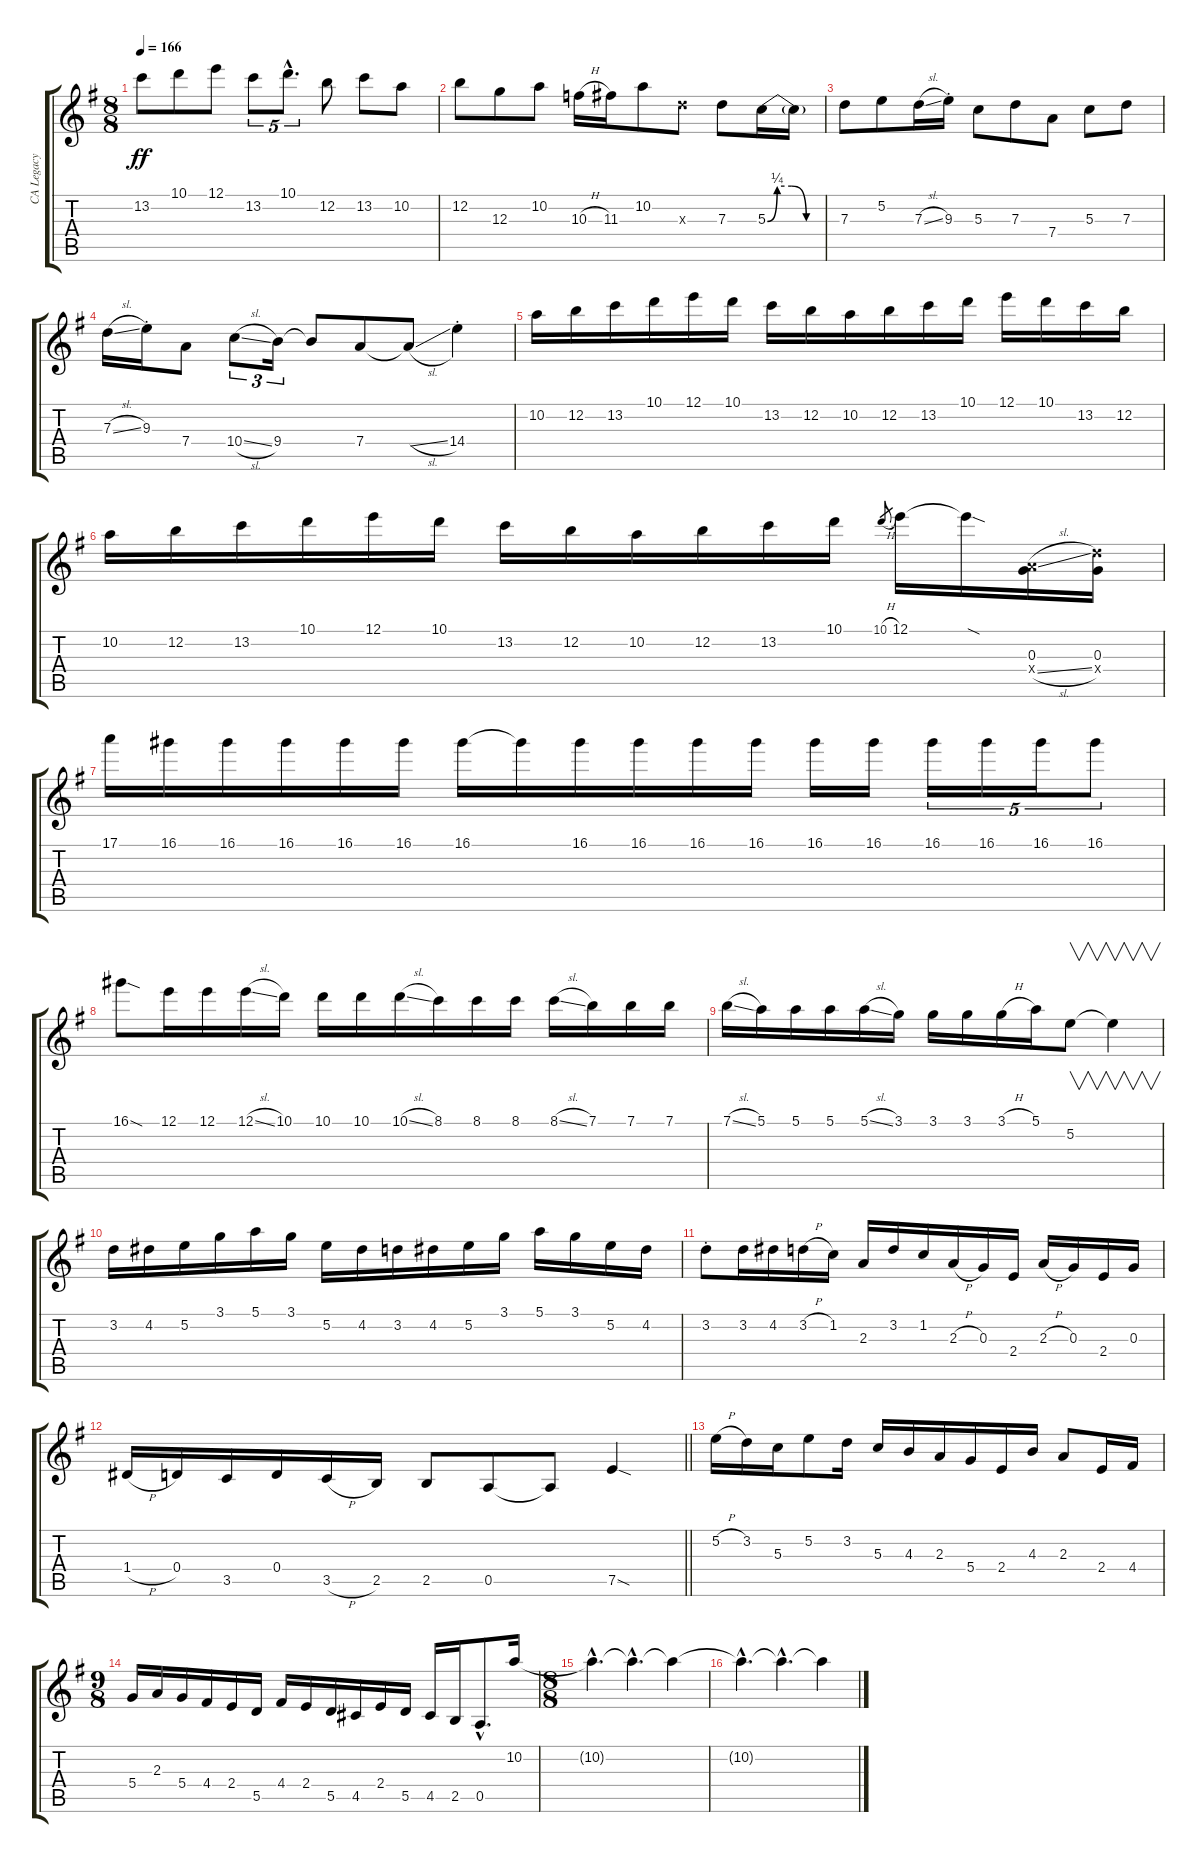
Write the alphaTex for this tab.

\track ("CA Legacy" "CA Legacy") {instrument acousticguitarsteel}
\staff {score tabs}
\tuning (E4 B3 G3 D3 A2 E2) {hide}
\ts (8 8)
\tempo 166
\clef g2
\ks g
13.2.8{dy ff} 10.1.8 12.1.8 13.2.8{tu (5 4)} 10.1{hac}.8{d tu (5 4)} 12.2.8 13.2.8 10.2.8 |
12.2.8 12.3.8 10.2.8 10.3{h}.16 11.3.16 10.2.8 7.3{x}.8 7.3.8 5.3{be (custom 0 0 10 1 25 1 40 0 60 0)}.16 5.3{t}.16 |
7.3.8 5.2.8 7.3{sl}.16 9.3{st}.16 5.3.8 7.3.8 7.4.8 5.3.8 7.3.8 |
7.3{sl}.16 9.3{st}.16 7.4.8 10.4{sl}.8{tu (3 2)} 9.4.16{tu (3 2)} 9.4{t}.8 7.4.8 7.4{sl t}.8 14.4{st}.4 |
10.2.16 12.2.16 13.2.16 10.1.16 12.1.16 10.1.16 13.2.16 12.2.16 10.2.16 12.2.16 13.2.16 10.1.16 12.1.16 10.1.16 13.2.16 12.2.16 |
10.2.16 12.2.16 13.2.16 10.1.16 12.1.16 10.1.16 13.2.16 12.2.16 10.2.16 12.2.16 13.2.16 10.1.16 10.1{h}.8{gr} 12.1.16 12.1{sod t}.16 (0.3 7.4{sl x}).16 (0.3 12.4{x}).16 |
17.1.16 16.1.16 16.1.16 16.1.16 16.1.16 16.1.16 16.1.16 16.1{t}.16 16.1.16 16.1.16 16.1.16 16.1.16 16.1.16 16.1.16 16.1.16{tu (5 4)} 16.1.16{tu (5 4)} 16.1.16{tu (5 4)} 16.1.8{tu (5 4)} |
16.1{sod}.8 12.1.16 12.1.16 12.1{sl}.16 10.1.16 10.1.16 10.1.16 10.1{sl}.16 8.1.16 8.1.16 8.1.16 8.1{sl}.16 7.1.16 7.1.16 7.1.16 |
7.1{sl}.16 5.1.16 5.1.16 5.1.16 5.1{sl}.16 3.1.16 3.1.16 3.1.16 3.1{h}.16 5.1.16 5.2.8{v} 5.2{t}.4{v} |
3.2.16 4.2.16 5.2.16 3.1.16 5.1.16 3.1.16 5.2.16 4.2.16 3.2.16 4.2.16 5.2.16 3.1.16 5.1.16 3.1.16 5.2.16 4.2.16 |
3.2{st}.8 3.2.16 4.2.16 3.2{h}.16 1.2.16 2.3.16 3.2.16 1.2.16 2.3{h}.16 0.3.16 2.4.16 2.3{h}.16 0.3.16 2.4.16 0.3.16 |
\barLineRight lightlight
1.4{h}.16 0.4.16 3.5.16 0.4.16 3.5{h}.16 2.5.16 2.5.8 0.5.8 0.5{t}.8 7.5{sod}.4 |
5.2{h}.16 3.2.16 5.3.16 5.2.8 3.2.16 5.3.16 4.3.16 2.3.16 5.4.16 2.4.16 4.3.16 2.3.8 2.4.16 4.4.16 |
\ts (9 8)
5.4.16 2.3.16 5.4.16 4.4.16 2.4.16 5.5.16 4.4.16 2.4.16 5.5.16 4.5.16 2.4.16 5.5.16 4.5.16 2.5.16 0.5{hac}.8{d} 10.2.16 |
\ts (8 8)
10.2{hac t}.4{d} 10.2{hac t}.4{d} 10.2{t}.4 |
10.2{hac t}.4{d} 10.2{hac t}.4{d} 10.2{t}.4
